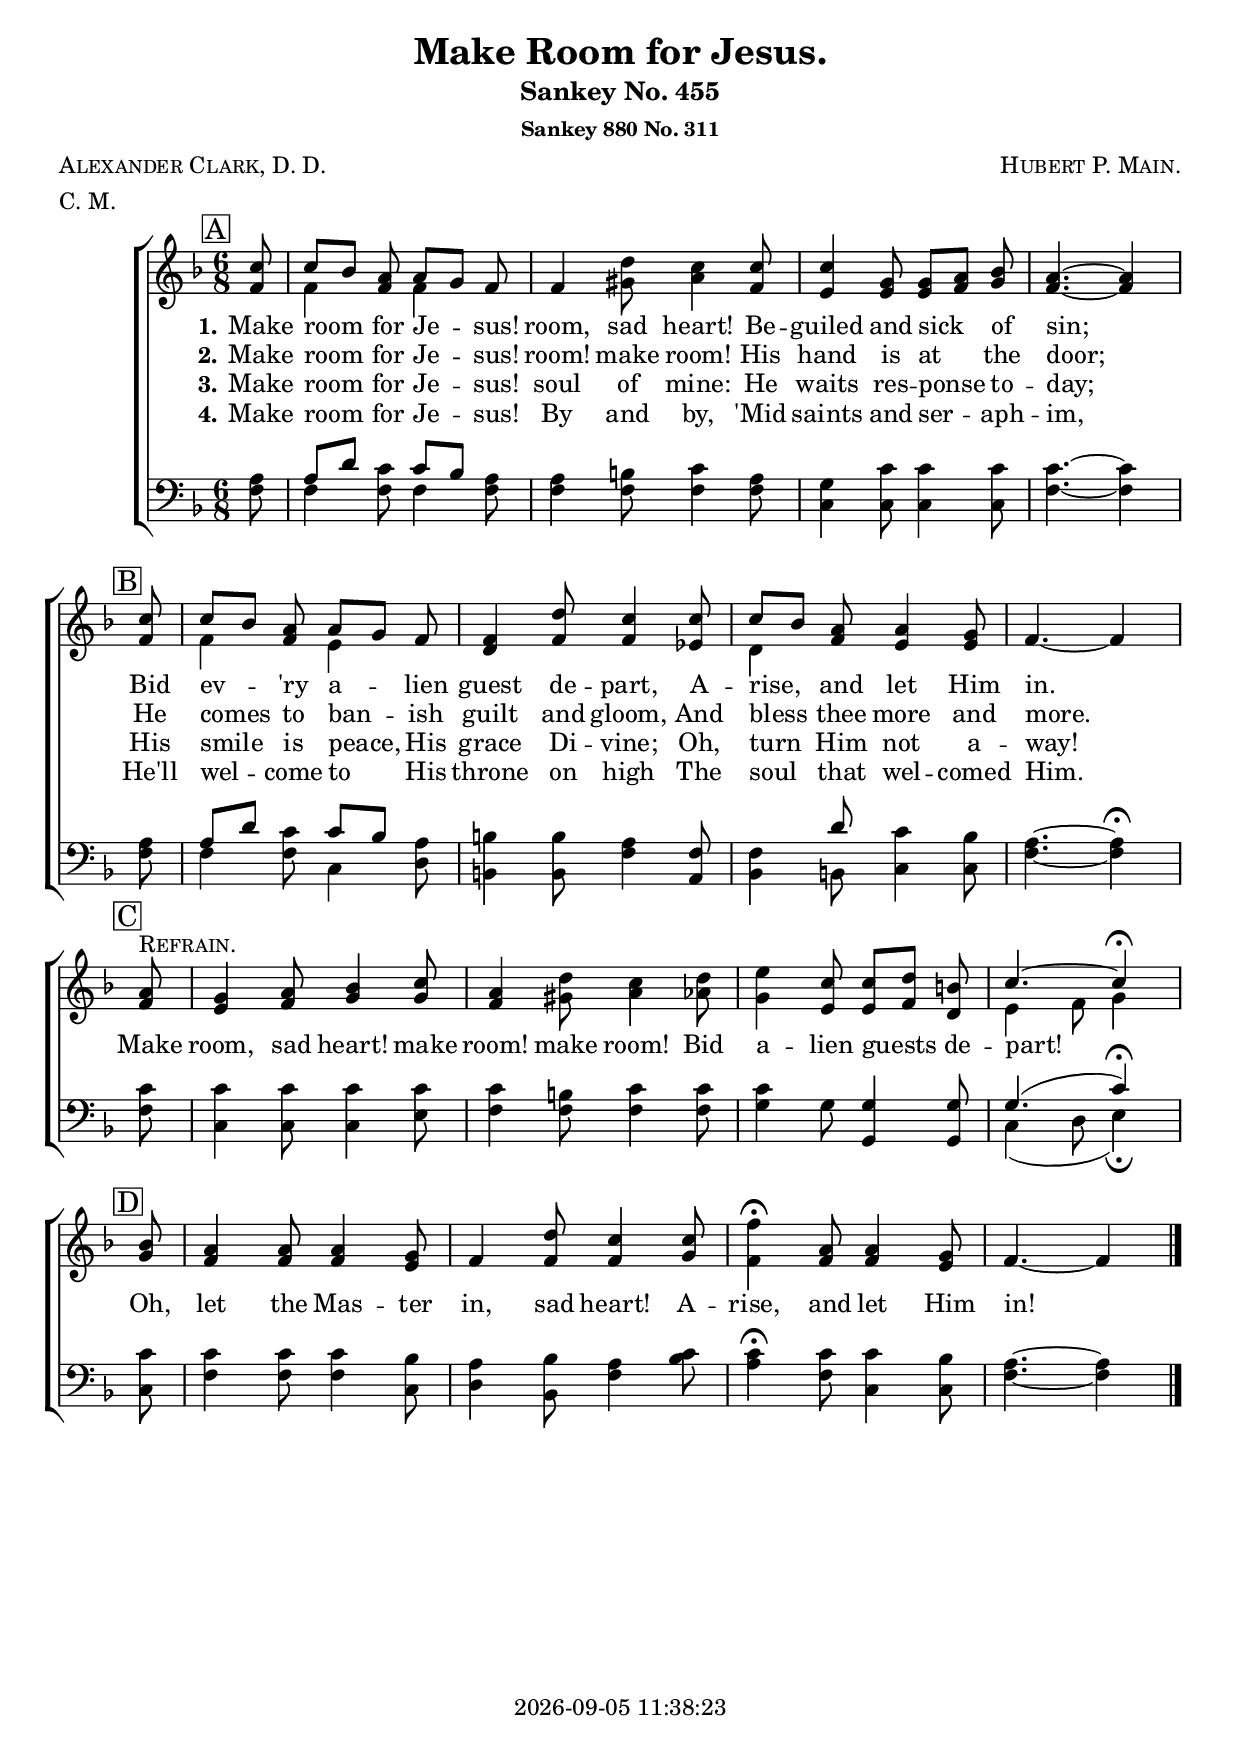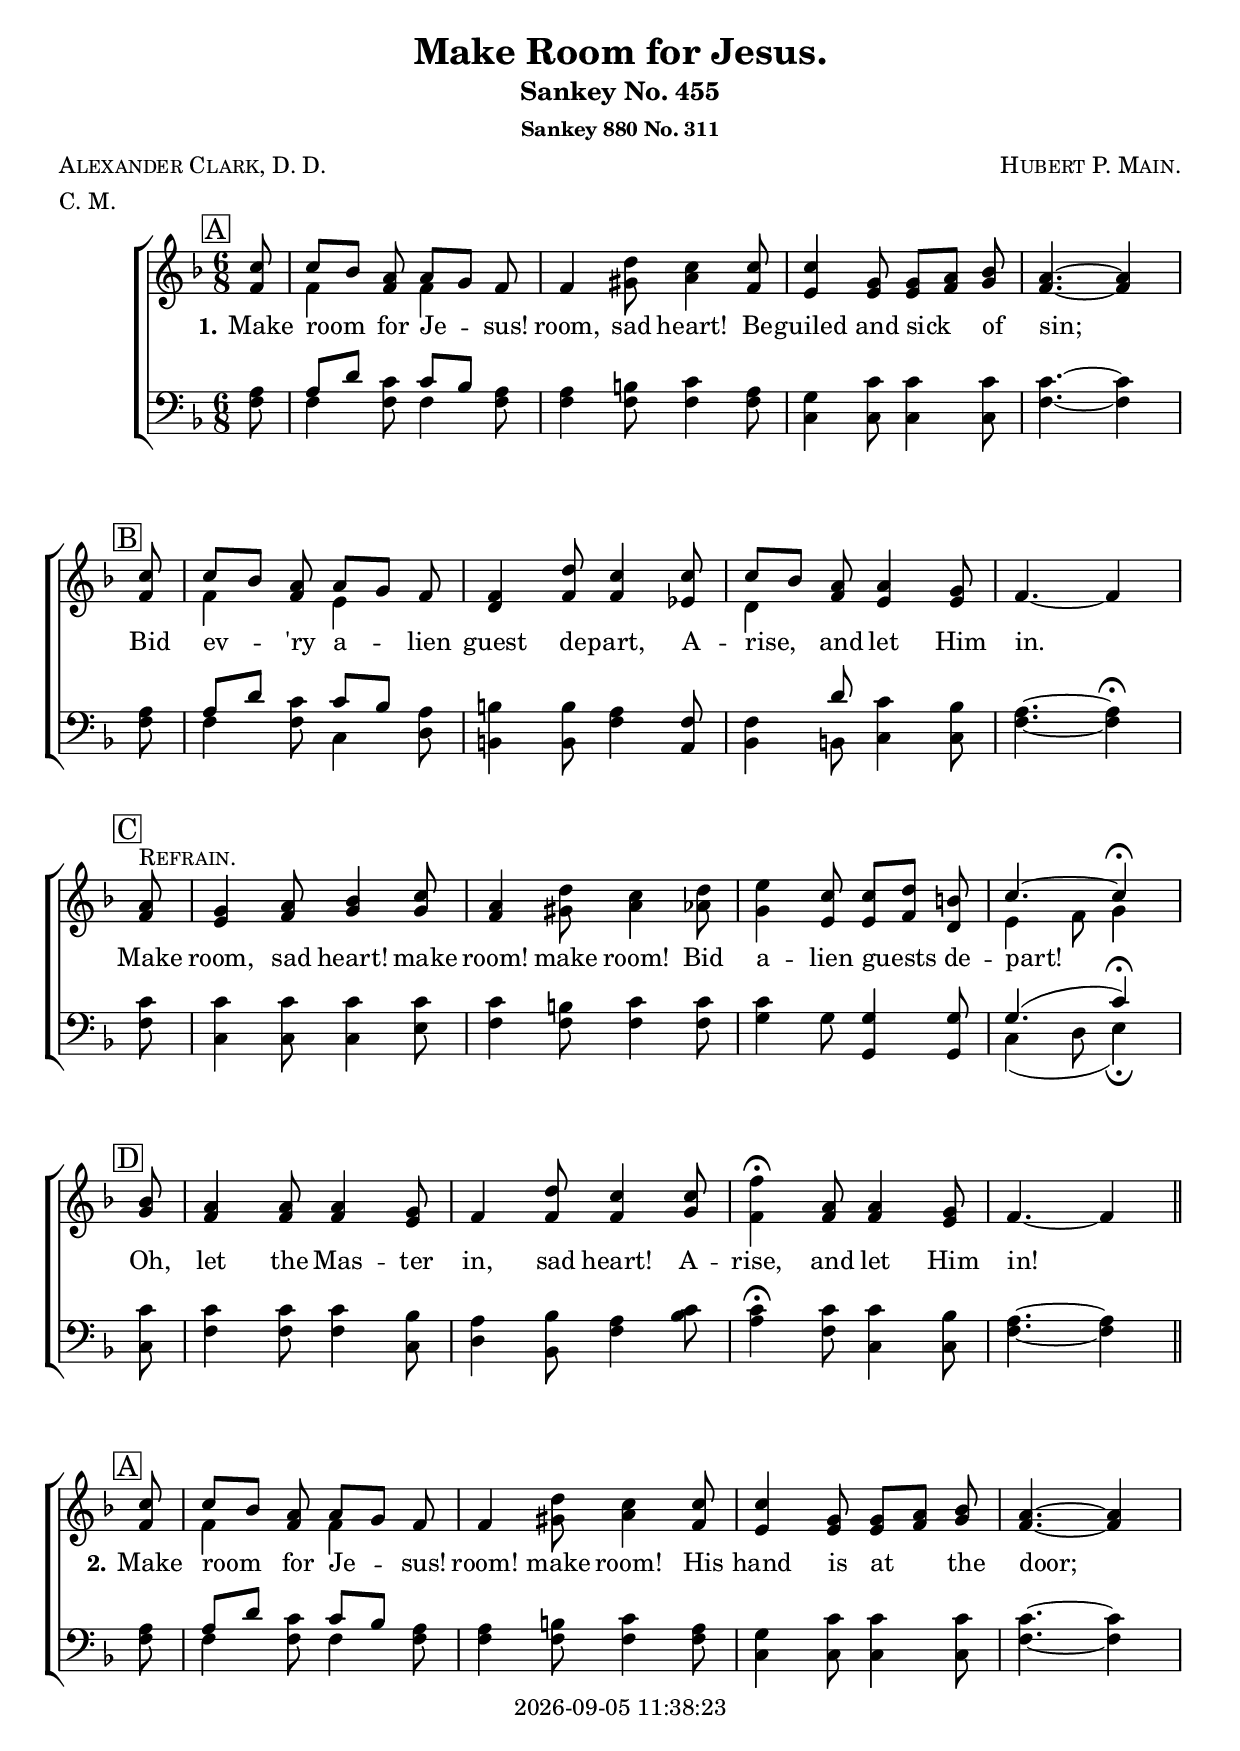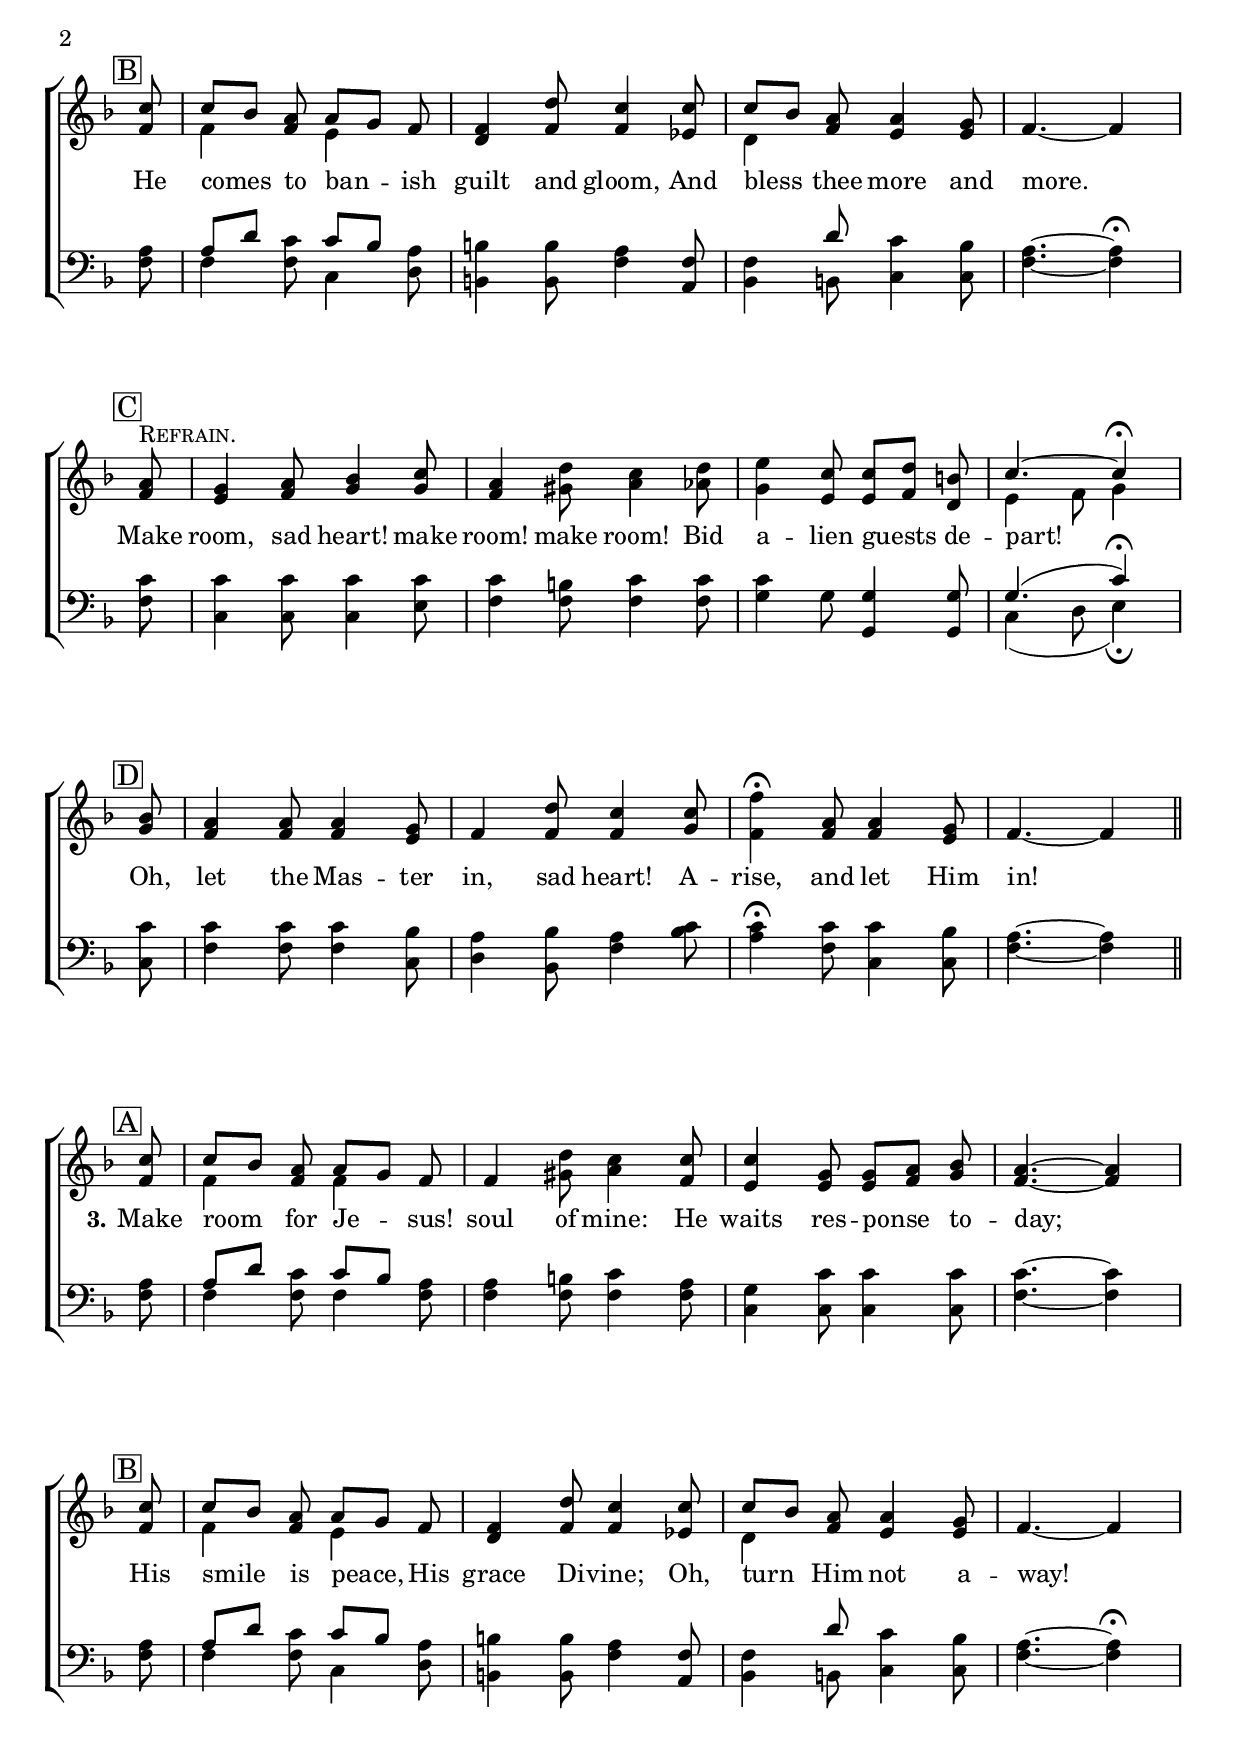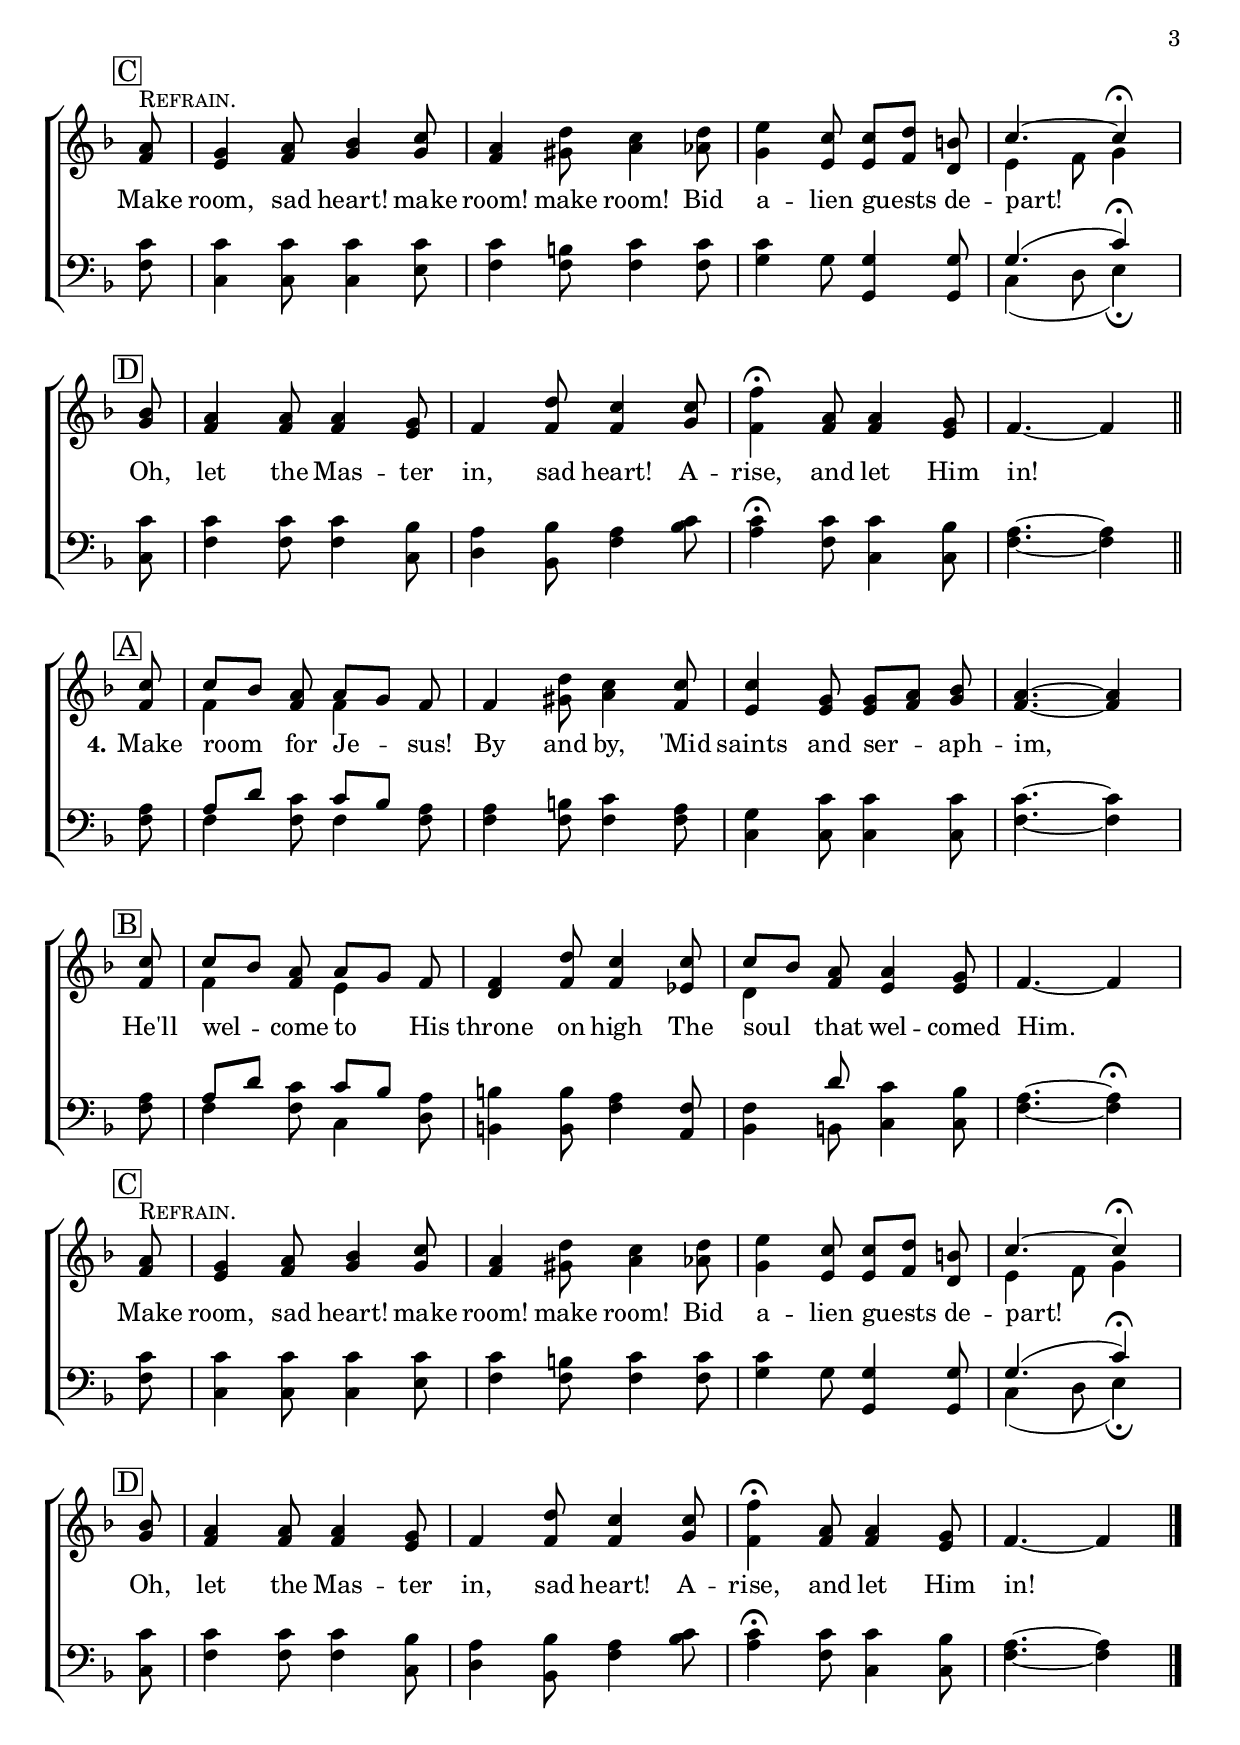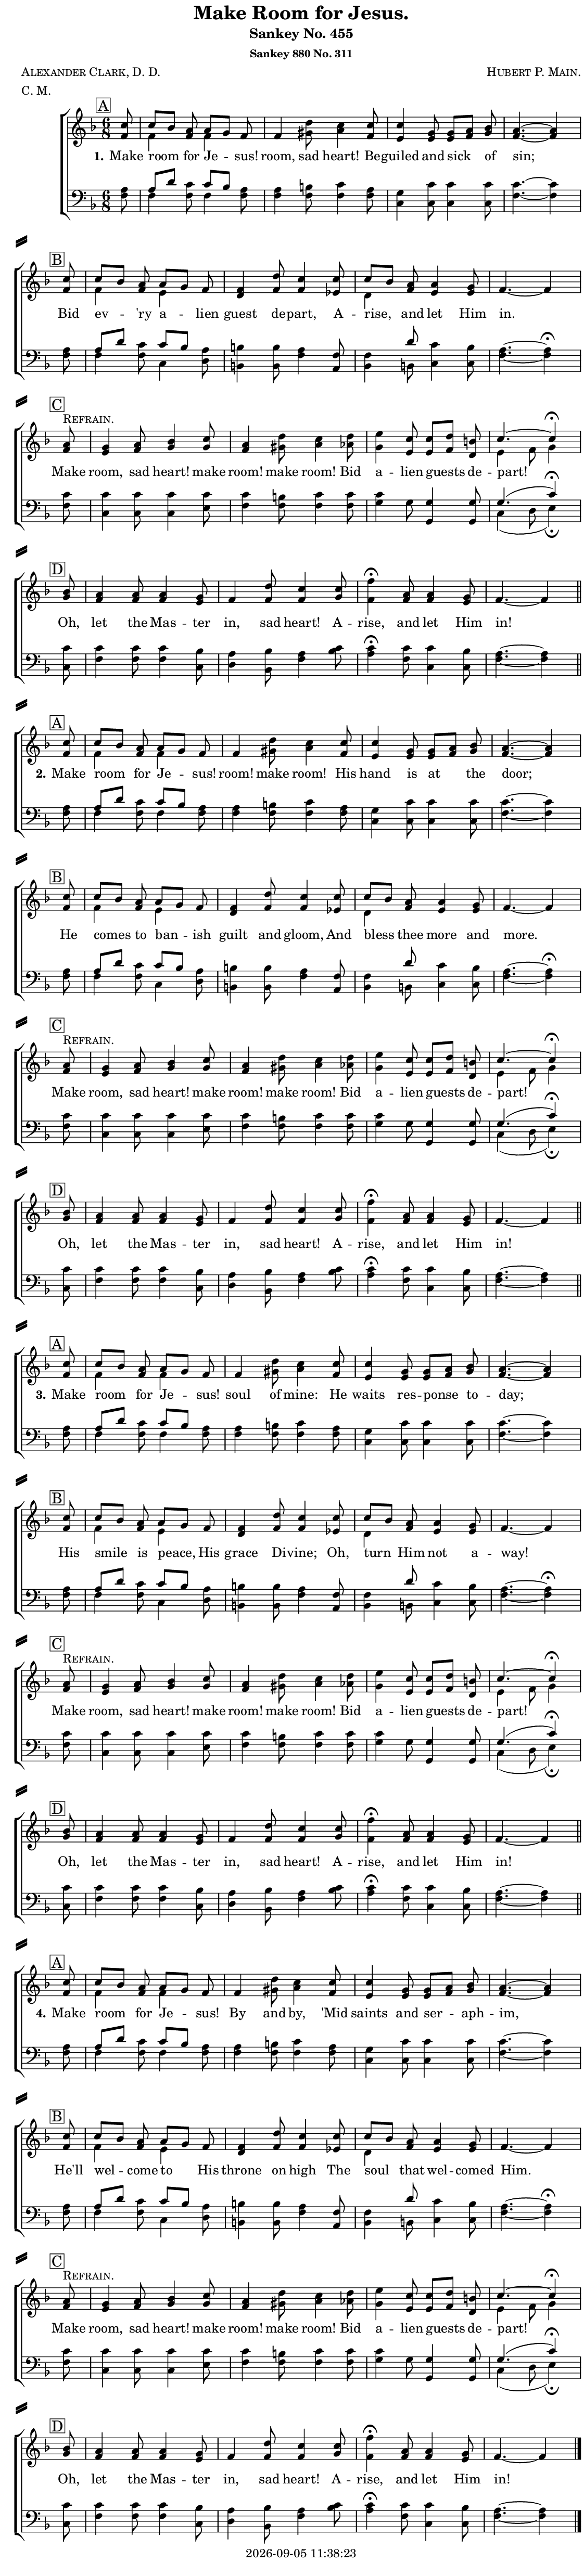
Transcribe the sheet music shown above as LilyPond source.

\version "2.22.1"

\include "articulate.ly"

today = #(strftime "%Y-%m-%d %H:%M:%S" (localtime (current-time)))

\header {
% centered at top
%  dedication  = "dedication"
  title       = "Make Room for Jesus."
  subtitle    = "Sankey No. 455"
  subsubtitle = "Sankey 880 No. 311"
%  instrument  = "instrument"
  
% arrangement of following lines:
%
%  poet    composer
%  meter   arranger
%  piece       opus

  composer    = \markup\smallCaps "Hubert P. Main."
%  arranger    = "arranger"
%  opus        = "opus"

  poet        = \markup\smallCaps "Alexander Clark, D. D."
  meter       = \markup\smallCaps "C. M."
%  piece       = \markup\smallCaps "piece"

% centered at bottom
% tagline     = "tagline" % default lilypond version
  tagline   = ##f
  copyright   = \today
}

% #(set-global-staff-size 16)

global = {
  \key f \major
  \time 6/8
  \partial 8
}

RehearsalTrack = {
% \set Score.currentBarNumber = #5
  \mark \markup { \box "A" } s8 s2.*3 s4. s4
  \mark \markup { \box "B" } s8 s2.*3 s4. s4
  \mark \markup { \box "C" } s8 s2.*3 s4. s4
  \mark \markup { \box "D" } s8 s2.*3 s4. s4
}

TempoTrack = {
  \set Score.tempoHideNote = ##t
  \tempo 4=120
}

nl = { \bar "||" \break }

soprano = \relative {
  \autoBeamOff
  c''8
  c8[bes] a a[g] f |
  f4 d'8 c4 8 |
  c4 g8 8[a] bes |
  a4.~4 \bar "|" \break c8 |
  c8[bes] a a[g] f | % B
  f4 d'8 c4 8 |
  c8[bes] a8 4 g8 |
  f4.~4 \bar "|" \break a8^\markup\smallCaps Refrain. |
  g4 a8 bes4 c8 | % C
  a4 d8 c4 d8 |
  e4 c8 c[d] b |
  c4.~4\fermata \bar "|" \break bes8 |
  a4 8 4 g8 | % D
  f4 d'8 c4 8 |
  f4\fermata a,8 4 g8
  f4.~4
}

alto = \relative {
  \autoBeamOff
  f'8
  f4 8 4 8 |
  f4 gis8 a4 f8 |
  e4 8 8[f] g |
  f4.~4 8 |
  f4 8 e4 f8 | % B
  d4 f8 4 ees8 |
  d4 f8 e4 8 |
  f4.~4 8 |
  e4 f8 g4 8 | % C
  f4 gis8 a4 aes8 |
  g4 e8 8[f] d |
  e4 f8 g4 8 |
  f4 8 4 e8 | % D
  f4 8 4 g8 |
  f4\fermata 8 4 e8
  f4.~4
}

tenor = \relative {
  \autoBeamOff
  a8 | a8[d] c c[bes] a | a4 b8 c4 a8 | g4 c8 4 8 | c4.~4 a8 | % A
  a8[d] c c[bes] a | b4 8 a4 f8 | f4 d'8 c4 bes8 | a4.~4 c8 | % B
  c4 8 4 8 | c4 b8 c4 8 | c4 g8 4 8 | g4.(c4\fermata) 8 | % C
  c4 8 4 bes8 | a4 bes8 a4 c8 | c4\fermata 8 4 bes8 | a4.~4 % D
}

bass = \relative {
  \autoBeamOff
  f8 | f4 8 4 8 | f4 8 4 8 | c4 8 4 8 | f4.~4 8 | % A
  f4 8 c4 d8 | b4 8 f'4 a,8 | bes4 b8 c4 8 | f4.~4\fermata 8 | % B
  c4 8 4 e8 | f4 8 4 8 | g4 8 g,4 8 | c4(d8 e4\fermata) c8 | % C
  f4 8 4 c8 | d4 bes8 f'4 bes8 | a4\fermata f8 c4 8 | f4.~4
}

nom  = {   \set ignoreMelismata = ##t }
yesm = { \unset ignoreMelismata       }

chorus = \lyricmode {
  Make room, sad heart! make room! make room!
  Bid a -- lien guests de -- part!
  Oh, let the Mas -- ter in, sad heart!
  A -- rise, and let Him in!
}

chorusMen = \lyricmode {
}

verses = 4

wordsOne = \lyricmode {
  \set stanza = "1."
  Make room for Je -- sus! room, sad heart!
  Be -- guiled and sick of sin;
  Bid ev -- 'ry a -- lien guest de -- part,
  A -- rise, and let Him in.
}
  
wordsTwo = \lyricmode {
  \set stanza = "2."
  Make room for Je -- sus! room! make room!
  His hand is at the door;
  He comes to ban -- ish guilt and gloom,
  And bless thee more and more.
}
  
wordsThree = \lyricmode {
  \set stanza = "3."
  Make room for Je -- sus! soul of mine:
  He waits res -- ponse to -- day;
  His smile is peace, His grace Di -- vine;
  Oh, turn Him not a -- way!
}
  
wordsFour = \lyricmode {
  \set stanza = "4."
  Make room for Je -- sus! By and by,
  'Mid saints and ser -- aph -- im,
  He'll wel -- come to His throne on high
  The soul that wel -- comed Him.
}
  
wordsMidi = \lyricmode {
  \set stanza = "1."
  "Make " "room " "for " Je "sus! " "room, " "sad " "heart! "
  "\nBe" "guiled " "and " "sick " "of " "sin; "
  "\nBid " ev "'ry " a "lien " "guest " de "part, "
  "\nA" "rise, " "and " "let " "Him " "in. "
  "\nMake " "room, " "sad " "heart! " "make " "room! " "make " "room! "
  "\nBid " a "lien " "guests " de "part! "
  "\nOh, " "let " "the " Mas "ter " "in, " "sad " "heart! "
  "\nA" "rise, " "and " "let " "Him " "in!\n"

  \set stanza = "2."
  "\nMake " "room " "for " Je "sus! " "room! " "make " "room! "
  "\nHis " "hand " "is " "at " "the " "door; "
  "\nHe " "comes " "to " ban "ish " "guilt " "and " "gloom, "
  "\nAnd " "bless " "thee " "more " "and " "more. "
  "\nMake " "room, " "sad " "heart! " "make " "room! " "make " "room! "
  "\nBid " a "lien " "guests " de "part! "
  "\nOh, " "let " "the " Mas "ter " "in, " "sad " "heart! "
  "\nA" "rise, " "and " "let " "Him " "in!\n"

  \set stanza = "3."
  "\nMake " "room " "for " Je "sus! " "soul " "of " "mine: "
  "\nHe " "waits " res "ponse " to "day; "
  "\nHis " "smile " "is " "peace, " "His " "grace " Di "vine; "
  "\nOh, " "turn " "Him " "not " a "way! "
  "\nMake " "room, " "sad " "heart! " "make " "room! " "make " "room! "
  "\nBid " a "lien " "guests " de "part! "
  "\nOh, " "let " "the " Mas "ter " "in, " "sad " "heart! "
  "\nA" "rise, " "and " "let " "Him " "in!\n"

  \set stanza = "4."
  "\nMake " "room " "for " Je "sus! " "By " "and " "by, "
  "\n'Mid " "saints " "and " ser aph "im, "
  "\nHe'll " wel "come " "to " "His " "throne " "on " "high "
  "\nThe " "soul " "that " wel "comed " "Him. "
  "\nMake " "room, " "sad " "heart! " "make " "room! " "make " "room! "
  "\nBid " a "lien " "guests " de "part! "
  "\nOh, " "let " "the " Mas "ter " "in, " "sad " "heart! "
  "\nA" "rise, " "and " "let " "Him " "in! "
}

wordsMidiMen = \lyricmode {
}

\book {
  \bookOutputSuffix "midi"
  \score {
%    \articulate
        \new ChoirStaff <<
                                % Soprano staff
          \new Staff = soprano
          <<
            \new Voice { \repeat unfold \verses \TempoTrack     }
            \new Voice { \global \repeat unfold \verses \soprano \bar "|." }
            \addlyrics \wordsMidi
          >>
                                % Alto staff
          \new Staff = alto
          <<
            \new Voice { \global \repeat unfold \verses { \alto \nl } \bar "|." }
          >>
                                % Tenor staff
          \new Staff = tenor
          <<
            \clef "treble_8"
            \new Voice { \global \repeat unfold \verses \tenor }
            \addlyrics \wordsMidiMen
          >>
                                % Bass staff
          \new Staff = bass
          <<
            \clef "bass"
            \new Voice { \global \repeat unfold \verses \bass }
          >>
        >>
    \midi {}
  }
}

\book {
  \bookOutputSuffix "repeat"
  \score {
        \new ChoirStaff <<
                                  % Joint soprano/alto staff
          \new Staff = women \with { printPartCombineTexts = ##f }
          <<
            \new Voice \RehearsalTrack
            \new Voice \TempoTrack
            \new NullVoice = "aligner" \soprano
            \new Voice \partCombine { \global \soprano \bar "|." } { \global \alto }
            \new Lyrics \lyricsto "aligner" { \wordsOne \chorus }
            \new Lyrics \lyricsto "aligner"   \wordsTwo
            \new Lyrics \lyricsto "aligner"   \wordsThree
            \new Lyrics \lyricsto "aligner"   \wordsFour
          >>
                                  % Joint tenor/bass staff
          \new Staff = men \with { printPartCombineTexts = ##f }
          <<
            \clef "bass"
            \new Voice \partCombine { \global \tenor } { \global \bass }
            \new NullVoice = alignerT { \tenor }
          >>
          \new Lyrics \with {alignAboveContext = men} \lyricsto alignerT \chorusMen
        >>
    \layout {
      indent = 1.5\cm
      \pointAndClickOff
      \context {
        \Staff \RemoveAllEmptyStaves
      }
    }
  }
}

singlescore = {
        \new ChoirStaff <<
                                  % Joint soprano/alto staff
          \new Staff = women \with { printPartCombineTexts = ##f }
          <<
            \new Voice { \repeat unfold \verses \RehearsalTrack }
            \new Voice { \repeat unfold \verses \TempoTrack }
            \new NullVoice = "aligner" { \repeat unfold \verses \soprano }
            \new Voice \partCombine { \global \repeat unfold \verses \soprano \bar "|." }
                                    { \global \repeat unfold \verses { \alto \nl } \bar "|." }
            \new Lyrics \lyricsto "aligner" { \wordsOne   \chorus
                                              \wordsTwo   \chorus
                                              \wordsThree \chorus
                                              \wordsFour  \chorus
                                            }
          >>
                                  % Joint tenor/bass staff
          \new Staff = men \with { printPartCombineTexts = ##f }
          <<
            \clef "bass"
            \new Voice \partCombine { \global \repeat unfold \verses \tenor }
                                    { \global \repeat unfold \verses \bass }
            \new NullVoice = alignerT { \repeat unfold \verses \tenor }
          >>
          \new Lyrics \with {alignAboveContext = men} \lyricsto alignerT { \repeat unfold \verses \chorusMen }
        >>
}

\book {
  \bookOutputSuffix "single"
  \score {
    \singlescore
    \layout {
      indent = 1.5\cm
      \pointAndClickOff
      \context {
        \Staff \RemoveAllEmptyStaves
      }
    }
  }
}

\book {
  \bookOutputSuffix "singlepage"
  \paper {
    top-margin = 0
    left-margin = 7
    right-margin = 1
    paper-width = 190\mm
    page-breaking = #ly:one-page-breaking
    system-system-spacing.basic-distance = #15
    system-separator-markup = \slashSeparator
  }
  \score {
    \singlescore
    \layout {
      indent = 1.5\cm
      \pointAndClickOff
      \context {
        \Staff \RemoveAllEmptyStaves
      }
    }
  }
}
